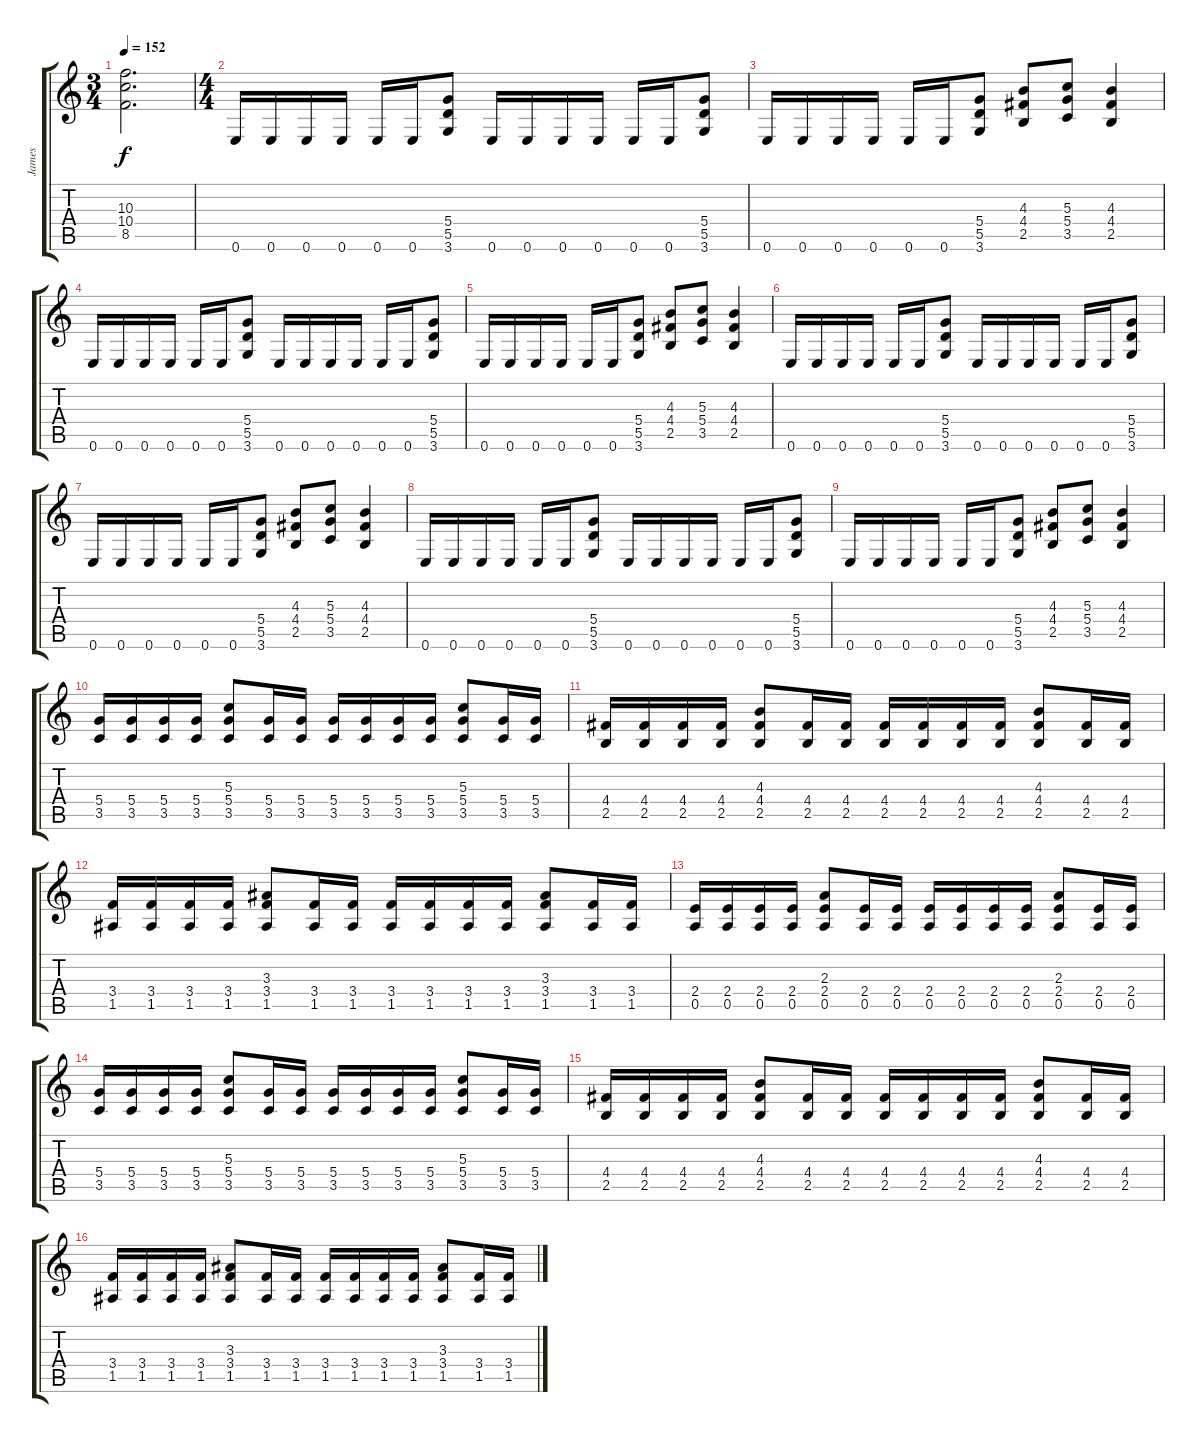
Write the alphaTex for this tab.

\track ("James" "James") {instrument distortionguitar}
\staff {score tabs}
\tuning (E4 B3 G3 D3 A2 E2) {hide}
\ts (3 4)
\tempo 152
\clef g2
\ks c
(10.3{t} 10.4{t} 8.5{t}).2{d dy f} |
\ts (4 4)
0.6.16{volume 14 balance 8} 0.6.16 0.6.16 0.6.16 0.6.16 0.6.16 (5.4 5.5 3.6).8 0.6.16 0.6.16 0.6.16 0.6.16 0.6.16 0.6.16 (5.4 5.5 3.6).8 |
0.6.16 0.6.16 0.6.16 0.6.16 0.6.16 0.6.16 (5.4 5.5 3.6).8 (4.3 4.4 2.5).8 (5.3 5.4 3.5).8 (4.3 4.4 2.5).4 |
0.6.16 0.6.16 0.6.16 0.6.16 0.6.16 0.6.16 (5.4 5.5 3.6).8 0.6.16 0.6.16 0.6.16 0.6.16 0.6.16 0.6.16 (5.4 5.5 3.6).8 |
0.6.16 0.6.16 0.6.16 0.6.16 0.6.16 0.6.16 (5.4 5.5 3.6).8 (4.3 4.4 2.5).8 (5.3 5.4 3.5).8 (4.3 4.4 2.5).4 |
0.6.16 0.6.16 0.6.16 0.6.16 0.6.16 0.6.16 (5.4 5.5 3.6).8 0.6.16 0.6.16 0.6.16 0.6.16 0.6.16 0.6.16 (5.4 5.5 3.6).8 |
0.6.16 0.6.16 0.6.16 0.6.16 0.6.16 0.6.16 (5.4 5.5 3.6).8 (4.3 4.4 2.5).8 (5.3 5.4 3.5).8 (4.3 4.4 2.5).4 |
0.6.16 0.6.16 0.6.16 0.6.16 0.6.16 0.6.16 (5.4 5.5 3.6).8 0.6.16 0.6.16 0.6.16 0.6.16 0.6.16 0.6.16 (5.4 5.5 3.6).8 |
0.6.16 0.6.16 0.6.16 0.6.16 0.6.16 0.6.16 (5.4 5.5 3.6).8 (4.3 4.4 2.5).8 (5.3 5.4 3.5).8 (4.3 4.4 2.5).4 |
(5.4 3.5).16 (5.4 3.5).16 (5.4 3.5).16 (5.4 3.5).16 (5.3 5.4 3.5).8 (5.4 3.5).16 (5.4 3.5).16 (5.4 3.5).16 (5.4 3.5).16 (5.4 3.5).16 (5.4 3.5).16 (5.3 5.4 3.5).8 (5.4 3.5).16 (5.4 3.5).16 |
(4.4 2.5).16 (4.4 2.5).16 (4.4 2.5).16 (4.4 2.5).16 (4.3 4.4 2.5).8 (4.4 2.5).16 (4.4 2.5).16 (4.4 2.5).16 (4.4 2.5).16 (4.4 2.5).16 (4.4 2.5).16 (4.3 4.4 2.5).8 (4.4 2.5).16 (4.4 2.5).16 |
(3.4 1.5).16 (3.4 1.5).16 (3.4 1.5).16 (3.4 1.5).16 (3.3 3.4 1.5).8 (3.4 1.5).16 (3.4 1.5).16 (3.4 1.5).16 (3.4 1.5).16 (3.4 1.5).16 (3.4 1.5).16 (3.3 3.4 1.5).8 (3.4 1.5).16 (3.4 1.5).16 |
(2.4 0.5).16 (2.4 0.5).16 (2.4 0.5).16 (2.4 0.5).16 (2.3 2.4 0.5).8 (2.4 0.5).16 (2.4 0.5).16 (2.4 0.5).16 (2.4 0.5).16 (2.4 0.5).16 (2.4 0.5).16 (2.3 2.4 0.5).8 (2.4 0.5).16 (2.4 0.5).16 |
(5.4 3.5).16 (5.4 3.5).16 (5.4 3.5).16 (5.4 3.5).16 (5.3 5.4 3.5).8 (5.4 3.5).16 (5.4 3.5).16 (5.4 3.5).16 (5.4 3.5).16 (5.4 3.5).16 (5.4 3.5).16 (5.3 5.4 3.5).8 (5.4 3.5).16 (5.4 3.5).16 |
(4.4 2.5).16 (4.4 2.5).16 (4.4 2.5).16 (4.4 2.5).16 (4.3 4.4 2.5).8 (4.4 2.5).16 (4.4 2.5).16 (4.4 2.5).16 (4.4 2.5).16 (4.4 2.5).16 (4.4 2.5).16 (4.3 4.4 2.5).8 (4.4 2.5).16 (4.4 2.5).16 |
(3.4 1.5).16 (3.4 1.5).16 (3.4 1.5).16 (3.4 1.5).16 (3.3 3.4 1.5).8 (3.4 1.5).16 (3.4 1.5).16 (3.4 1.5).16 (3.4 1.5).16 (3.4 1.5).16 (3.4 1.5).16 (3.3 3.4 1.5).8 (3.4 1.5).16 (3.4 1.5).16
